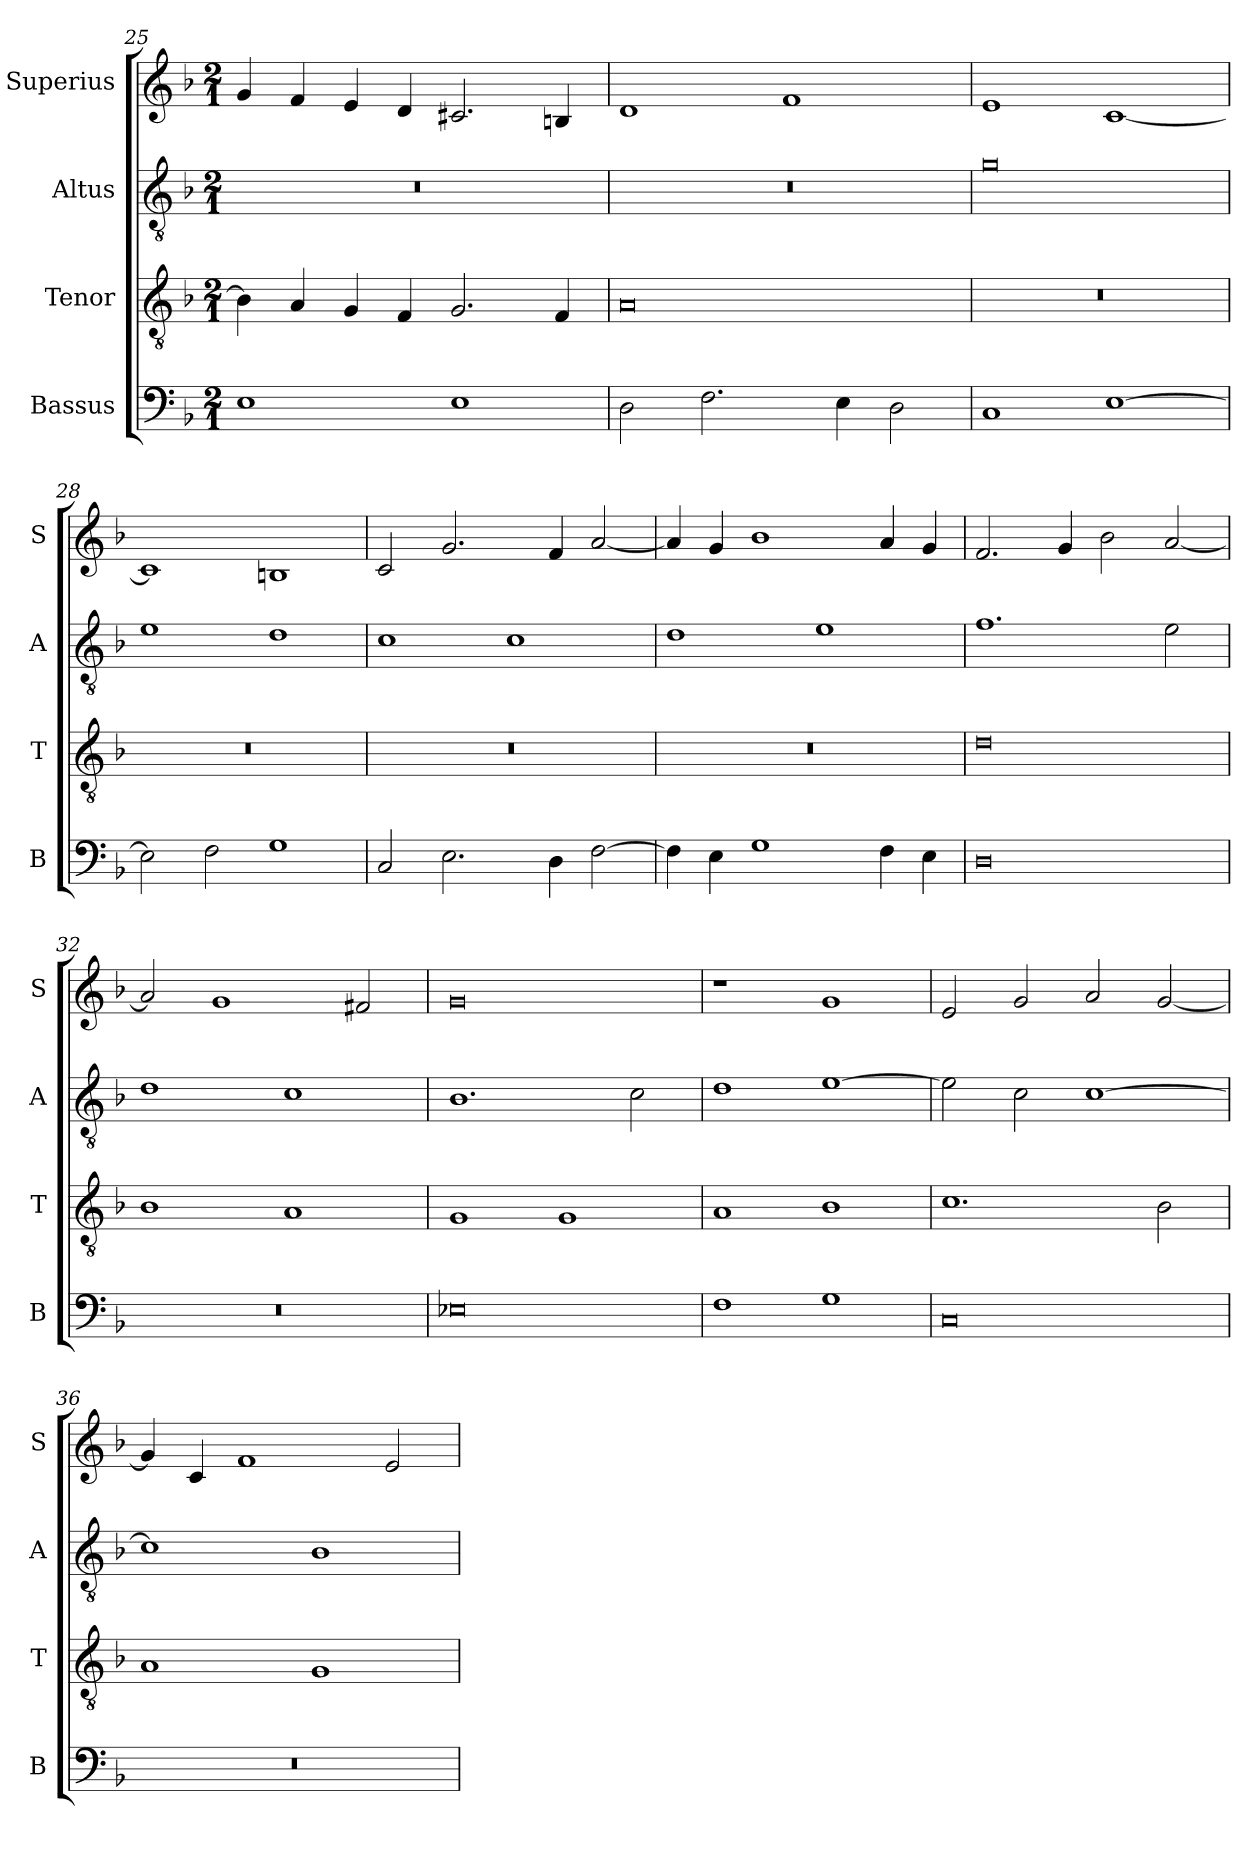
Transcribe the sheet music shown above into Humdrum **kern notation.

**kern	**kern	**kern	**kern
*part4	*part3	*part2	*part1
*staff4	*staff3	*staff2	*staff1
*I"Bassus	*I"Tenor	*I"Altus	*I"Superius
*I'B	*I'T	*I'A	*I'S
*clefF4	*clefGv2	*clefGv2	*clefG2
*k[b-]	*k[b-]	*k[b-]	*k[b-]
*M2/1	*M2/1	*M2/1	*M2/1
=25	=25	=25	=25
1E	4B-\]	0r	4g/
.	4A/	.	4f/
.	4G/	.	4e/
.	4F/	.	4d/
1E	2.G/	.	2.c#X/
.	4F/	.	4Bn/
=26	=26	=26	=26
2D\	0A	0r	1d
2.F\	.	.	.
.	.	.	1f
4E\	.	.	.
2D\	.	.	.
=27	=27	=27	=27
1C	0r	0g	1e
[1E	.	.	[1c
=28	=28	=28	=28
2E\]	0r	1e	1c]
2F\	.	.	.
1G	.	1d	1Bn
=29	=29	=29	=29
2C/	0r	1c	2c/
2.E\	.	.	2.g/
.	.	1c	.
4D\	.	.	4f/
[2F\	.	.	[2a/
=30	=30	=30	=30
4F\]	0r	1d	4a/]
4E\	.	.	4g/
1G	.	.	1b-
.	.	1e	.
4F\	.	.	4a/
4E\	.	.	4g/
=31	=31	=31	=31
0D	0d	1.f	2.f/
.	.	.	4g/
.	.	.	2b-\
.	.	2e\	[2a/
=32	=32	=32	=32
0r	1B-	1d	2a/]
.	.	.	1g
.	1A	1c	.
.	.	.	2f#X/
=33	=33	=33	=33
0E-X	1G	1.B-	0g
.	1G	.	.
.	.	2c\	.
=34	=34	=34	=34
1F	1A	1d	1r
1G	1B-	[1e	1g
=35	=35	=35	=35
0C	1.c	2e\]	2e/
.	.	2c\	2g/
.	.	[1c	2a/
.	2B-\	.	[2g/
=36	=36	=36	=36
0r	1A	1c]	4g/]
.	.	.	4c/
.	.	.	1f
.	1G	1B-	.
.	.	.	2e/
=	=	=	=
*-	*-	*-	*-
